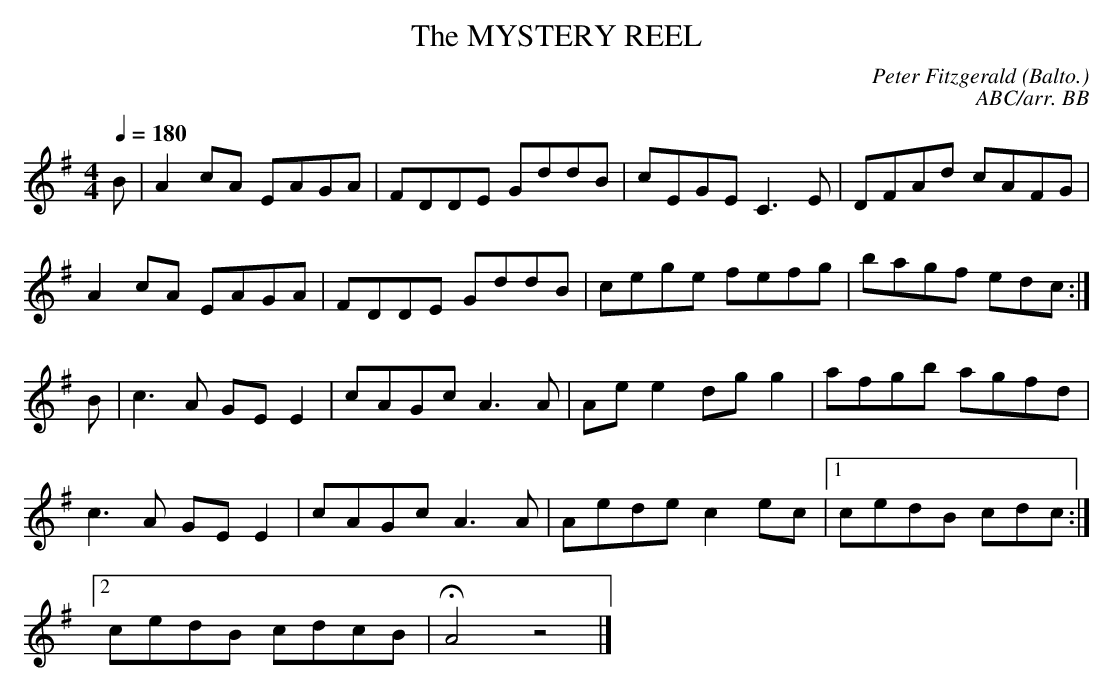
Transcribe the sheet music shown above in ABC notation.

X:1
T:MYSTERY REEL, The
C:Peter Fitzgerald (Balto.)
C:ABC/arr. BB
Q:1/4=180
M:4/4
L:1/8
K:Ador
B|A2cA EAGA|FDDE GddB|cEGE C3E|DFAd cAFG|
A2cA EAGA|FDDE GddB|cege fefg|bagf edc :|
B|c3 A GE E2|cAGc A3 A|Ae e2 dg g2|afgb agfd|
c3 A GE E2|cAGc A3 A|Aede c2 ec|1 cedB cdc :|
[2 cedB cdcB|HA4z4|]
